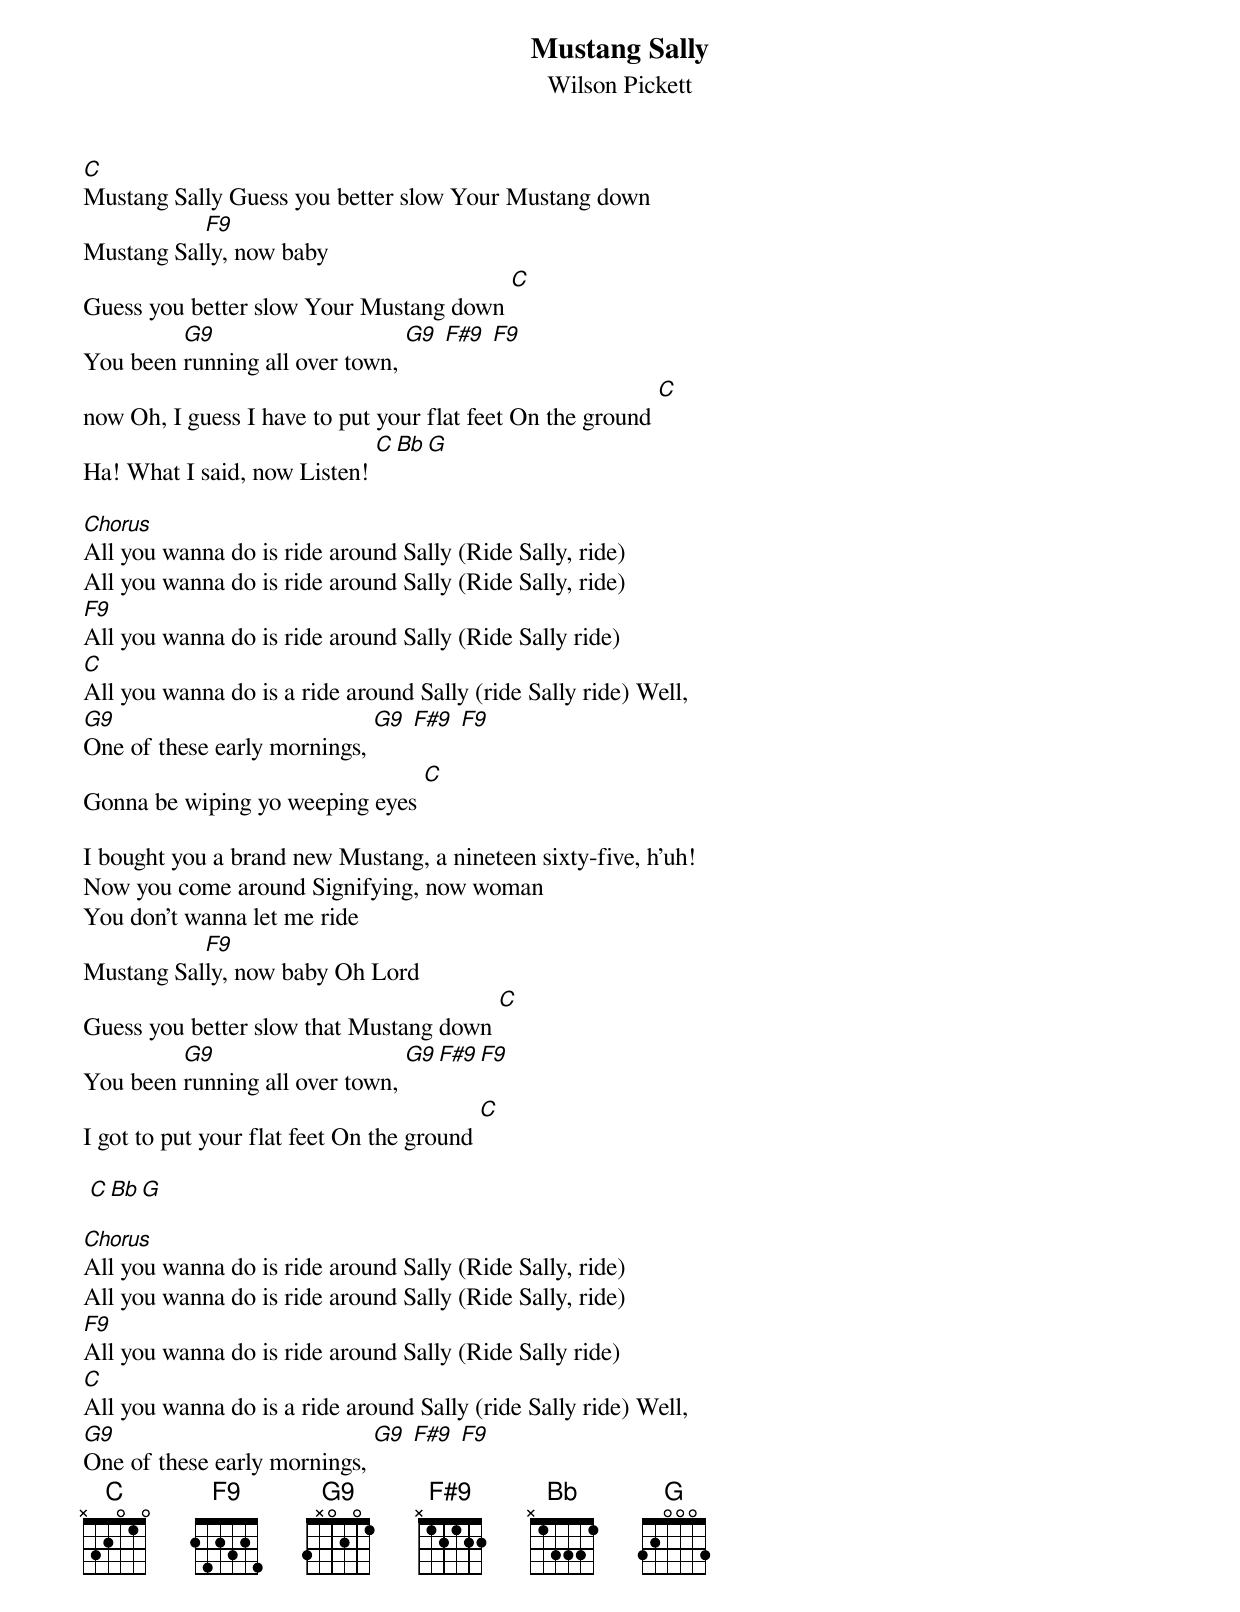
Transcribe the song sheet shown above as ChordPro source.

{title:Mustang Sally}
{subtitle:Wilson Pickett}

[C]Mustang Sally Guess you better slow Your Mustang down
Mustang Sal[F9]ly, now baby
Guess you better slow Your Mustang down [C]
You been [G9]running all over town, [G9] [F#9] [F9]
now Oh, I guess I have to put your flat feet On the ground [C]
Ha! What I said, now Listen! [C][Bb][G]

[Chorus]
All you wanna do is ride around Sally (Ride Sally, ride)
All you wanna do is ride around Sally (Ride Sally, ride)
[F9]All you wanna do is ride around Sally (Ride Sally ride)
[C]All you wanna do is a ride around Sally (ride Sally ride) Well,
[G9]One of these early mornings, [G9] [F#9] [F9]
Gonna be wiping yo weeping eyes [C]

I bought you a brand new Mustang, a nineteen sixty-five, h'uh!
Now you come around Signifying, now woman
You don't wanna let me ride
Mustang Sal[F9]ly, now baby Oh Lord
Guess you better slow that Mustang down [C]
You been [G9]running all over town, [G9][F#9][F9]
I got to put your flat feet On the ground [C]

 [C][Bb][G]

[Chorus]
All you wanna do is ride around Sally (Ride Sally, ride)
All you wanna do is ride around Sally (Ride Sally, ride)
[F9]All you wanna do is ride around Sally (Ride Sally ride)
[C]All you wanna do is a ride around Sally (ride Sally ride) Well,
[G9]One of these early mornings, [G9] [F#9] [F9]
